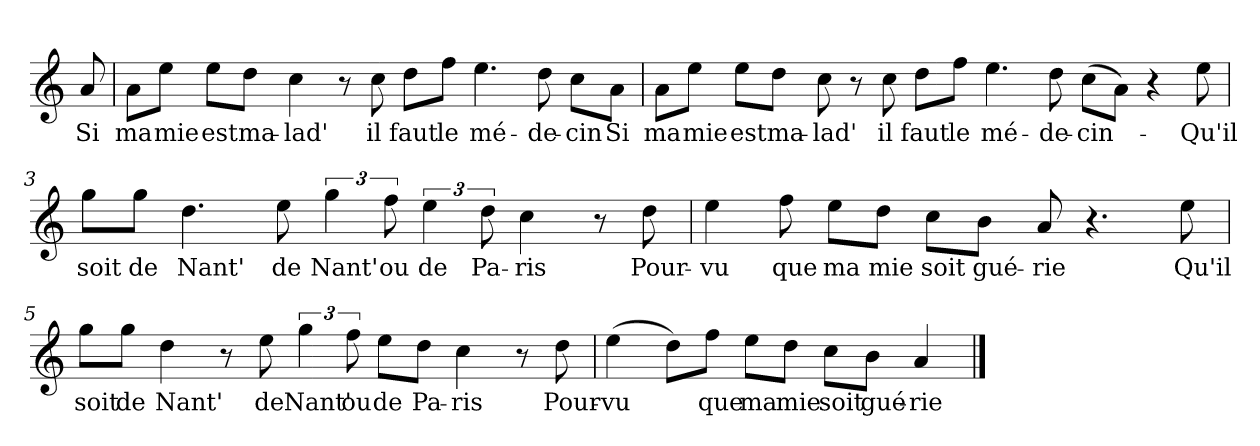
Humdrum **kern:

**kern	**text
*part1	*part1
*staff1	*staff1
*clefG2	*
*k[]	*
*C:	*
=	=
!	!LO:LY:b
8a/	Si
=1	=1
!	!LO:LY:b
8a\L	ma
!	!LO:LY:b
8ee\J	mie
!	!LO:LY:b
8ee\L	est
!	!LO:LY:b
8dd\J	ma-
!	!LO:LY:b
4cc\	-lad'
8r	.
!	!LO:LY:b
8cc\	il
!	!LO:LY:b
8dd\L	faut
!	!LO:LY:b
8ff\J	le
!	!LO:LY:b
4.ee\	mé-
!	!LO:LY:b
8dd\	-de-
!	!LO:LY:b
8cc\L	-cin
!	!LO:LY:b
8a\J	Si
=2	=2
!	!LO:LY:b
8a\L	ma
!	!LO:LY:b
8ee\J	mie
!	!LO:LY:b
8ee\L	est
!	!LO:LY:b
8dd\J	ma-
!	!LO:LY:b
8cc\	-lad'
8r	.
!	!LO:LY:b
8cc\	il
!	!LO:LY:b
8dd\L	faut
!	!LO:LY:b
8ff\J	le
!	!LO:LY:b
4.ee\	mé-
!	!LO:LY:b
8dd\	-de-
!	!LO:LY:b
(>8cc\L	-cin-
8a\J)	.
4r	.
!	!LO:LY:b
8ee\	-Qu'il
!!LO:LB:g=z
=3	=3
!	!LO:LY:b
8gg\L	soit
!	!LO:LY:b
8gg\J	de
!	!LO:LY:b
4.dd\	Nant'
!	!LO:LY:b
8ee\	de
!	!LO:LY:b
6gg\	Nant'
!	!LO:LY:b
12ff\	ou
!	!LO:LY:b
6ee\	de
!	!LO:LY:b
12dd\	Pa-
!	!LO:LY:b
4cc\	-ris
8r	.
!	!LO:LY:b
8dd\	Pour-
=4	=4
!	!LO:LY:b
4ee\	-vu
!	!LO:LY:b
8ff\	que
!	!LO:LY:b
8ee\L	ma
!	!LO:LY:b
8dd\J	mie
!	!LO:LY:b
8cc\L	soit
!	!LO:LY:b
8b\J	gué-
!	!LO:LY:b
8a/	-rie
4.r	.
!	!LO:LY:b
8ee\	Qu'il
!!LO:LB:g=z
=5	=5
!	!LO:LY:b
8gg\L	soit
!	!LO:LY:b
8gg\J	de
!	!LO:LY:b
4dd\	Nant'
8r	.
!	!LO:LY:b
8ee\	de
!	!LO:LY:b
6gg\	Nant'
!	!LO:LY:b
12ff\	ou
!	!LO:LY:b
8ee\L	de
!	!LO:LY:b
8dd\J	Pa-
!	!LO:LY:b
4cc\	-ris
8r	.
!	!LO:LY:b
8dd\	Pour-
=6	=6
!	!LO:LY:b
(>4ee\	-vu
8dd\L)	.
!	!LO:LY:b
8ff\J	que
!	!LO:LY:b
8ee\L	ma
!	!LO:LY:b
8dd\J	mie
!	!LO:LY:b
8cc\L	soit
!	!LO:LY:b
8b\J	gué-
!	!LO:LY:b
4a/	-rie
==	==
*-	*-
